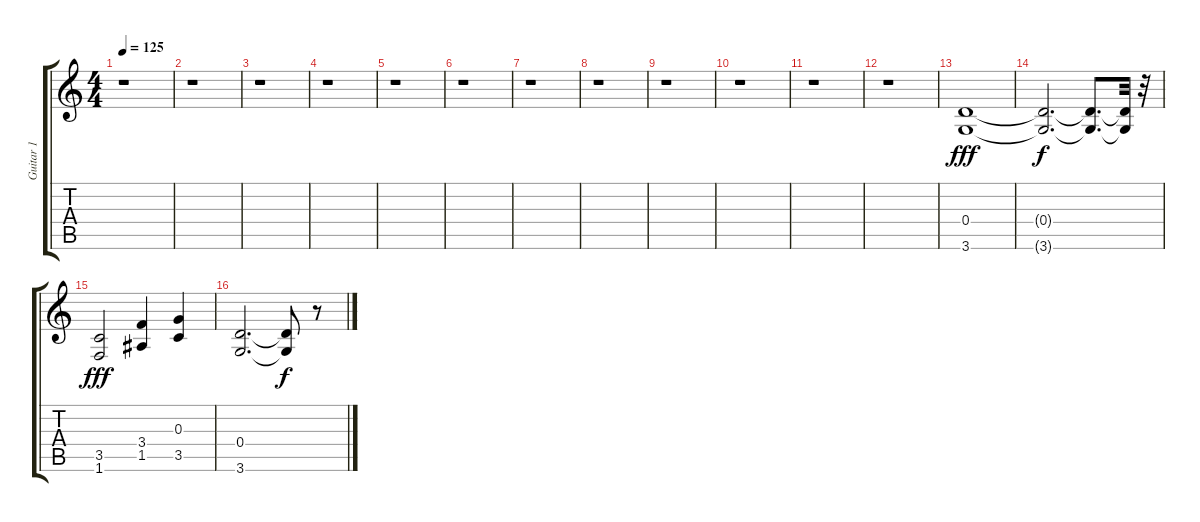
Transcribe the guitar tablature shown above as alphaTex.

\track ("Guitar 1" "Guitar 1") {instrument distortionguitar}
\staff {score tabs}
\tuning (E4 B3 G3 D3 A2 E2) {hide}
\ts (4 4)
\tempo 125
\clef g2
\ks c
r.1{dy f} |
r.1 |
r.1 |
r.1 |
r.1 |
r.1 |
r.1 |
r.1 |
r.1 |
r.1 |
r.1 |
r.1 |
(0.4 3.6).1{dy fff} |
(0.4{t} 3.6{t}).2{d dy f} (0.4{t} 3.6{t}).8{d} (0.4{t} 3.6{t}).32 r.32 |
(3.5 1.6).2{dy fff} (3.4 1.5).4 (0.3 3.5).4 |
(0.4 3.6).2{d} (0.4{t} 3.6{t}).8{dy f} r.8
